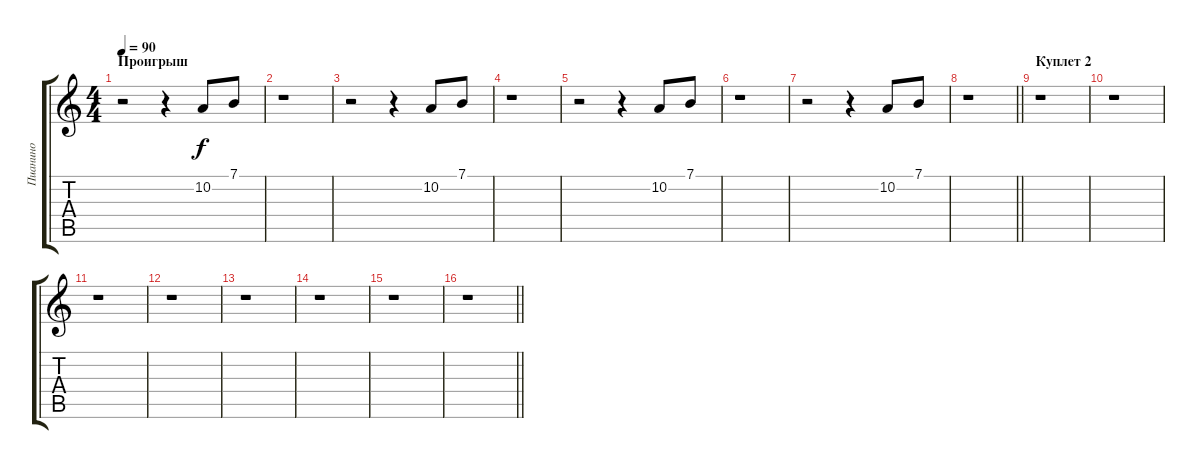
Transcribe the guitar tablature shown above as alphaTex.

\track ("Пианино" "Пианино") {instrument electricgrandpiano}
\staff {score tabs}
\tuning (E4 B3 G3 D3 A2 E2) {hide}
\ts (4 4)
\section ("" "Проигрыш")
\tempo 90
\clef g2
\ks c
r.2{dy f} r.4 10.2.8 7.1.8 |
r.1 |
r.2 r.4 10.2.8 7.1.8 |
r.1 |
r.2 r.4 10.2.8 7.1.8 |
r.1 |
r.2 r.4 10.2.8 7.1.8 |
\barLineRight lightlight
r.1 |
\section ("" "Куплет 2")
r.1 |
r.1 |
r.1 |
r.1 |
r.1 |
r.1 |
r.1 |
\barLineRight lightlight
r.1
